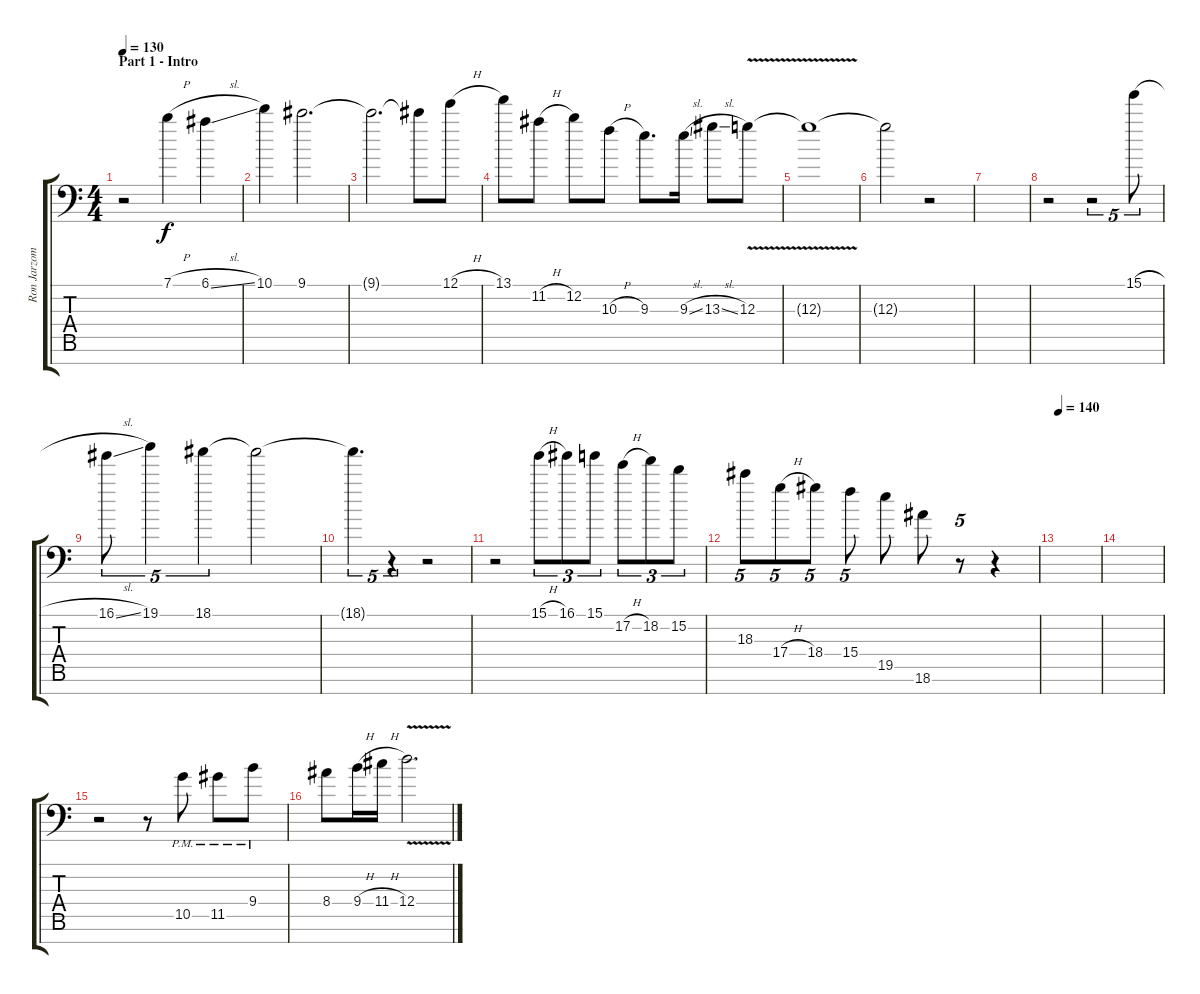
\track ("Ron Jarzombek - Lead 2" "Ron Jarzom") {instrument distortionguitar}
\staff {score tabs}
\tuning (E4 B3 G3 D3 A2 E2 A1) {hide}
\ts (4 4)
\section ("" "Part 1 - Intro")
\tempo 130
\clef f4
\ks c
r.2{dy f instrument distortionguitar} 7.1{h}.4 6.1{sl}.4 |
10.1.4 9.1.2{d volume 5} |
9.1{t}.2{d} 9.1{t}.8 12.1{h}.8{volume 11} |
13.1.8 11.2{h}.8 12.2.8 10.3{h}.8 9.3.8{d} 9.3{sl}.16 13.3{sl}.8 12.3{v}.8 |
12.3{t}.1{volume 0} |
12.3{t}.2 r.2 |
|
r.2 r.2{tu (5 4)} 15.1{h}.8{tu (5 4) volume 9} |
16.1{sl}.8{tu (5 4)} 19.1.4{tu (5 4)} 18.1.4{tu (5 4)} 18.1{t}.2 |
18.1{t}.4{d tu (5 4)} r.4{tu (5 4)} r.2 |
r.2 15.1{h}.8{tu (3 2) volume 11} 16.1.8{tu (3 2)} 15.1.8{tu (3 2)} 17.2{h}.8{tu (3 2)} 18.2.8{tu (3 2)} 15.2.8{tu (3 2)} |
18.3.8{tu (5 4)} 17.4{h}.8{tu (5 4)} 18.4.8{tu (5 4)} 15.4.8{tu (5 4)} 19.5.8 18.6.8 r.8{tu (5 4)} r.4 |
\tempo 140
|
|
r.2 r.8 10.5{pm}.8{volume 12} 11.5{pm}.8 9.4{pm}.8 |
8.4.8 9.4{h}.16 11.4{h}.16 12.4{v}.2{d}
